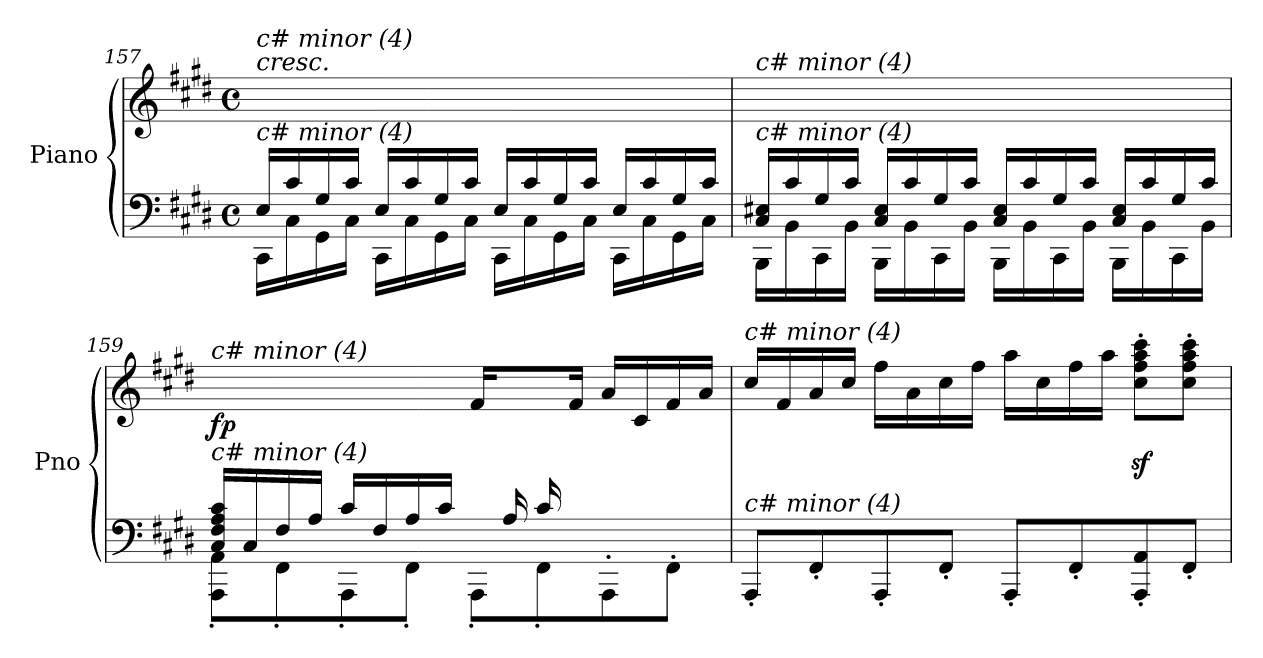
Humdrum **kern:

**kern	**kern	**dynam
*part1	*part1	*part1
*staff2	*staff1	*staff1/2
*I"Piano	*	*
*I'Pno	*	*
*clefF4	*clefG2	*
*k[f#c#g#d#]	*k[f#c#g#d#]	*
*M4/4	*M4/4	*
*met(c)	*met(c)	*
=157	=157	=157
*^	*	*
!	!	!LO:TX:a:i:t=cresc.	!
!	!	!LO:TX:i:t=c# minor (4)	!
!LO:TX:i:t=c# minor (4)	!	!	!
16E/LL	16CC#\LL	1ryy	.
16c#/	16C#\	.	.
16G#/	16GG#\	.	.
16c#/JJ	16C#\JJ	.	.
16E/LL	16CC#\LL	.	.
16c#/	16C#\	.	.
16G#/	16GG#\	.	.
16c#/JJ	16C#\JJ	.	.
16E/LL	16CC#\LL	.	.
16c#/	16C#\	.	.
16G#/	16GG#\	.	.
16c#/JJ	16C#\JJ	.	.
16E/LL	16CC#\LL	.	.
16c#/	16C#\	.	.
16G#/	16GG#\	.	.
16c#/JJ	16C#\JJ	.	.
=158	=158	=158	=158
!	!	!LO:TX:i:t=c# minor (4)	!
!LO:TX:i:t=c# minor (4)	!	!	!
16C#/ 16E#X/LL	16BBB\LL	1ryy	.
16c#/	16BB\	.	.
16G#/	16CC#\	.	.
16c#/JJ	16BB\JJ	.	.
16C#/ 16E#/LL	16BBB\LL	.	.
16c#/	16BB\	.	.
16G#/	16CC#\	.	.
16c#/JJ	16BB\JJ	.	.
16C#/ 16E#/LL	16BBB\LL	.	.
16c#/	16BB\	.	.
16G#/	16CC#\	.	.
16c#/JJ	16BB\JJ	.	.
16C#/ 16E#/LL	16BBB\LL	.	.
16c#/	16BB\	.	.
16G#/	16CC#\	.	.
16c#/JJ	16BB\JJ	.	.
!!LO:LB:g=z
=159	=159	=159	=159
!	!	!LO:TX:i:t=c# minor (4)	!
!LO:TX:i:t=c# minor (4)	!	!	!
!	!	!	!LO:DY:b
16C#/ 16F#/ 16A/ 16c#/LL	8AAA\' 8AA\'L	2ryy	fp
16C#/	.	.	.
16F#/	8FF#'\	.	.
16A/JJ	.	.	.
16c#/LL	8AAA'\	.	.
16F#/	.	.	.
16A/	8FF#'\J	.	.
16c#/JJ	.	.	.
16ryy	8AAA'\L	16f#/LL	.
16A/	.	8ryy	.
16c#/	8FF#'\	.	.
4ryy	.	16f#/JJ	.
.	8AAA'\	16a/LL	.
.	.	16c#/	.
.	8FF#'\J	16f#/	.
16ryy	.	16a/JJ	.
*v	*v	*	*
=160	=160	=160
!	!LO:TX:i:t=c# minor (4)	!
!LO:TX:i:t=c# minor (4)	!	!
8AAA'/L	16cc#/LL	.
.	16f#/	.
8FF#'/	16a/	.
.	16cc#/JJ	.
8AAA'/	16ff#\LL	.
.	16a\	.
8FF#'/J	16cc#\	.
.	16ff#\JJ	.
8AAA'/L	16aa\LL	.
.	16cc#\	.
8FF#'/	16ff#\	.
.	16aa\JJ	.
8AAA/' 8AA/'	8cc#\z<' 8ff#\z<' 8aa\z<' 8ccc#\z<'L	.
8FF#'/J	8cc#\' 8ff#\' 8aa\' 8ccc#\'J	.
=	=	=
*-	*-	*-
